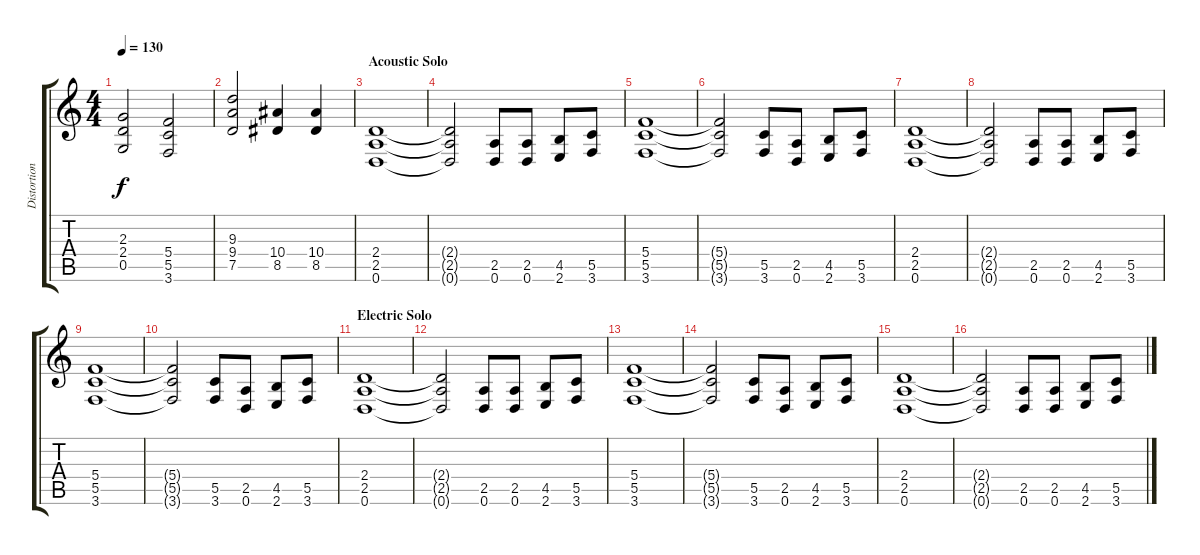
\track ("Distortion Guitar" "Distortion") {instrument distortionguitar}
\staff {score tabs}
\tuning (D4 A3 F3 C3 G2 D2) {hide}
\ts (4 4)
\tempo 130
\clef g2
\ks c
(2.3 2.4 0.5).2{dy f} (5.4 5.5 3.6).2 |
(9.3 9.4 7.5).2 (10.4 8.5).4 (10.4 8.5).4 |
\section ("" "Acoustic Solo")
(2.4 2.5 0.6).1{volume 11} |
(2.4{t} 2.5{t} 0.6{t}).2 (2.5 0.6).8 (2.5 0.6).8 (4.5 2.6).8 (5.5 3.6).8 |
(5.4 5.5 3.6).1 |
(5.4{t} 5.5{t} 3.6{t}).2 (5.5 3.6).8 (2.5 0.6).8 (4.5 2.6).8 (5.5 3.6).8 |
(2.4 2.5 0.6).1 |
(2.4{t} 2.5{t} 0.6{t}).2 (2.5 0.6).8 (2.5 0.6).8 (4.5 2.6).8 (5.5 3.6).8 |
(5.4 5.5 3.6).1 |
(5.4{t} 5.5{t} 3.6{t}).2 (5.5 3.6).8 (2.5 0.6).8 (4.5 2.6).8 (5.5 3.6).8 |
\section ("" "Electric Solo")
(2.4 2.5 0.6).1 |
(2.4{t} 2.5{t} 0.6{t}).2 (2.5 0.6).8 (2.5 0.6).8 (4.5 2.6).8 (5.5 3.6).8 |
(5.4 5.5 3.6).1 |
(5.4{t} 5.5{t} 3.6{t}).2 (5.5 3.6).8 (2.5 0.6).8 (4.5 2.6).8 (5.5 3.6).8 |
(2.4 2.5 0.6).1 |
(2.4{t} 2.5{t} 0.6{t}).2 (2.5 0.6).8 (2.5 0.6).8 (4.5 2.6).8 (5.5 3.6).8
